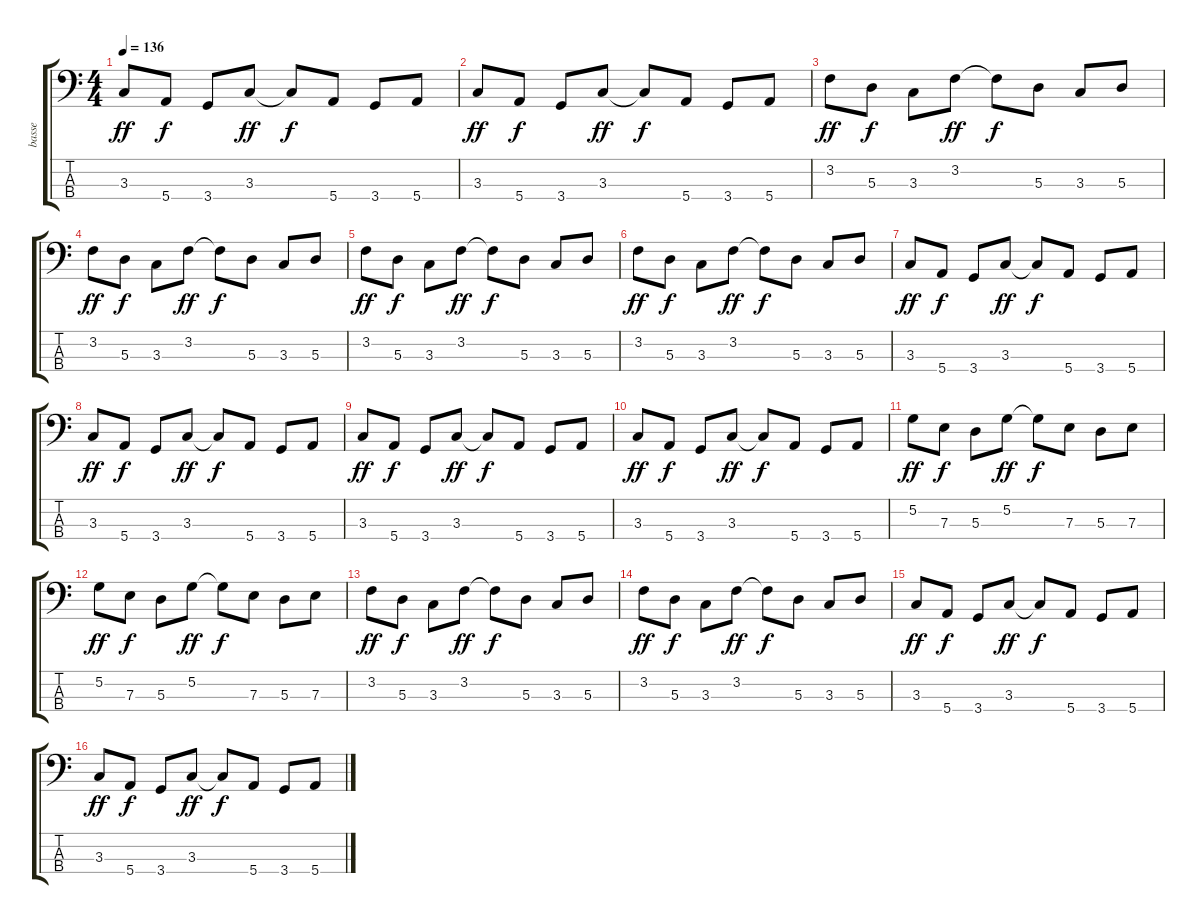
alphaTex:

\track ("basse" "basse") {instrument electricbassfinger}
\staff {score tabs}
\tuning (G2 D2 A1 E1) {hide}
\ts (4 4)
\tempo 136
\clef f4
\ks c
3.3.8{dy ff} 5.4.8{dy f} 3.4.8 3.3.8{dy ff} 3.3{t}.8{dy f} 5.4.8 3.4.8 5.4.8 |
3.3.8{dy ff} 5.4.8{dy f} 3.4.8 3.3.8{dy ff} 3.3{t}.8{dy f} 5.4.8 3.4.8 5.4.8 |
3.2.8{dy ff} 5.3.8{dy f} 3.3.8 3.2.8{dy ff} 3.2{t}.8{dy f} 5.3.8 3.3.8 5.3.8 |
3.2.8{dy ff} 5.3.8{dy f} 3.3.8 3.2.8{dy ff} 3.2{t}.8{dy f} 5.3.8 3.3.8 5.3.8 |
3.2.8{dy ff} 5.3.8{dy f} 3.3.8 3.2.8{dy ff} 3.2{t}.8{dy f} 5.3.8 3.3.8 5.3.8 |
3.2.8{dy ff} 5.3.8{dy f} 3.3.8 3.2.8{dy ff} 3.2{t}.8{dy f} 5.3.8 3.3.8 5.3.8 |
3.3.8{dy ff} 5.4.8{dy f} 3.4.8 3.3.8{dy ff} 3.3{t}.8{dy f} 5.4.8 3.4.8 5.4.8 |
3.3.8{dy ff} 5.4.8{dy f} 3.4.8 3.3.8{dy ff} 3.3{t}.8{dy f} 5.4.8 3.4.8 5.4.8 |
3.3.8{dy ff} 5.4.8{dy f} 3.4.8 3.3.8{dy ff} 3.3{t}.8{dy f} 5.4.8 3.4.8 5.4.8 |
3.3.8{dy ff} 5.4.8{dy f} 3.4.8 3.3.8{dy ff} 3.3{t}.8{dy f} 5.4.8 3.4.8 5.4.8 |
5.2.8{dy ff} 7.3.8{dy f} 5.3.8 5.2.8{dy ff} 5.2{t}.8{dy f} 7.3.8 5.3.8 7.3.8 |
5.2.8{dy ff} 7.3.8{dy f} 5.3.8 5.2.8{dy ff} 5.2{t}.8{dy f} 7.3.8 5.3.8 7.3.8 |
3.2.8{dy ff} 5.3.8{dy f} 3.3.8 3.2.8{dy ff} 3.2{t}.8{dy f} 5.3.8 3.3.8 5.3.8 |
3.2.8{dy ff} 5.3.8{dy f} 3.3.8 3.2.8{dy ff} 3.2{t}.8{dy f} 5.3.8 3.3.8 5.3.8 |
3.3.8{dy ff} 5.4.8{dy f} 3.4.8 3.3.8{dy ff} 3.3{t}.8{dy f} 5.4.8 3.4.8 5.4.8 |
3.3.8{dy ff} 5.4.8{dy f} 3.4.8 3.3.8{dy ff} 3.3{t}.8{dy f} 5.4.8 3.4.8 5.4.8
